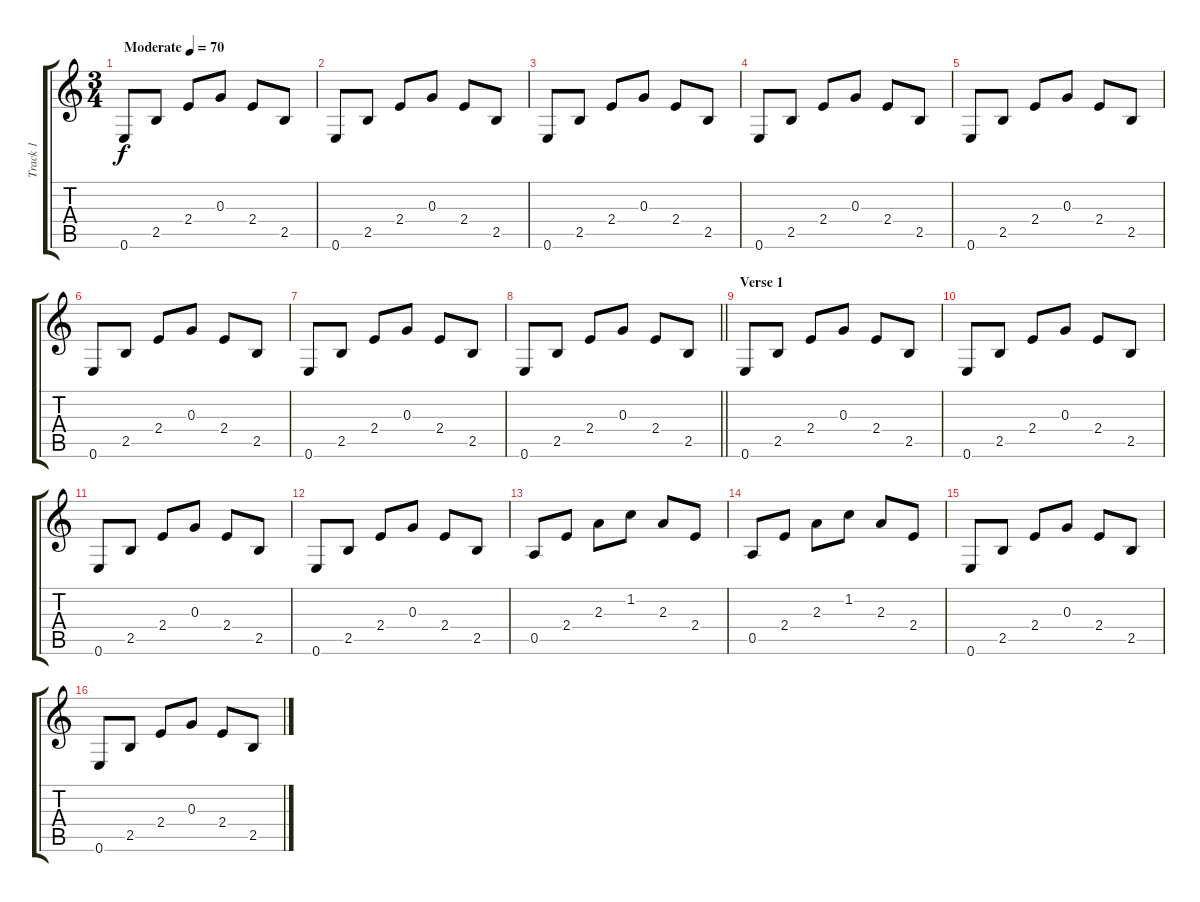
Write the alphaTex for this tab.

\track ("Track 1" "Track 1") {instrument acousticguitarsteel}
\staff {score tabs}
\tuning (E4 B3 G3 D3 A2 E2) {hide}
\ts (3 4)
\tempo (70 "Moderate")
\clef g2
\ks c
0.6.8{dy f instrument acousticguitarsteel} 2.5.8 2.4.8 0.3.8 2.4.8 2.5.8 |
0.6.8 2.5.8 2.4.8 0.3.8 2.4.8 2.5.8 |
0.6.8 2.5.8 2.4.8 0.3.8 2.4.8 2.5.8 |
0.6.8 2.5.8 2.4.8 0.3.8 2.4.8 2.5.8 |
0.6.8 2.5.8 2.4.8 0.3.8 2.4.8 2.5.8 |
0.6.8 2.5.8 2.4.8 0.3.8 2.4.8 2.5.8 |
0.6.8 2.5.8 2.4.8 0.3.8 2.4.8 2.5.8 |
\barLineRight lightlight
0.6.8 2.5.8 2.4.8 0.3.8 2.4.8 2.5.8 |
\section ("" "Verse 1")
0.6.8 2.5.8 2.4.8 0.3.8 2.4.8 2.5.8 |
0.6.8 2.5.8 2.4.8 0.3.8 2.4.8 2.5.8 |
0.6.8 2.5.8 2.4.8 0.3.8 2.4.8 2.5.8 |
0.6.8 2.5.8 2.4.8 0.3.8 2.4.8 2.5.8 |
0.5.8 2.4.8 2.3.8 1.2.8 2.3.8 2.4.8 |
0.5.8 2.4.8 2.3.8 1.2.8 2.3.8 2.4.8 |
0.6.8 2.5.8 2.4.8 0.3.8 2.4.8 2.5.8 |
0.6.8 2.5.8 2.4.8 0.3.8 2.4.8 2.5.8
